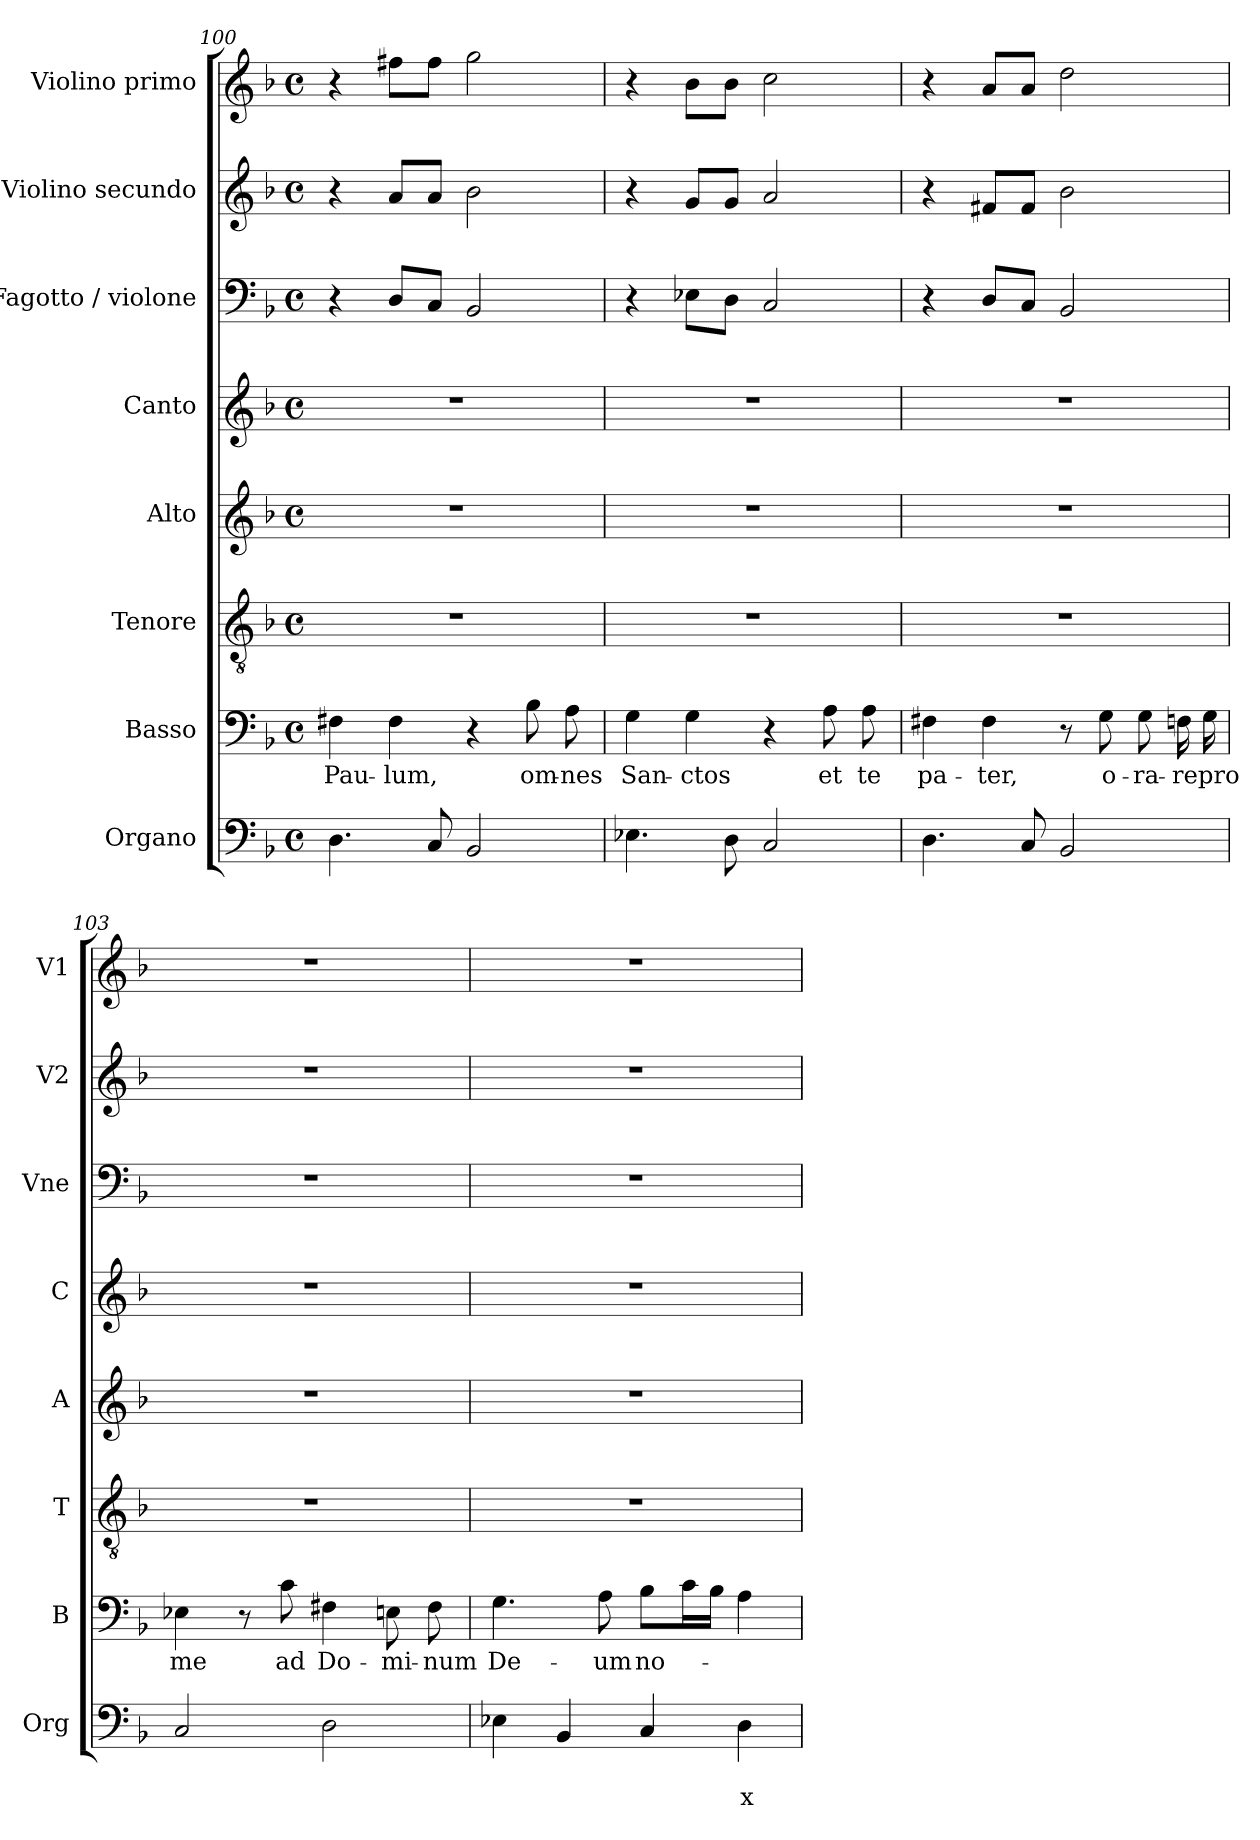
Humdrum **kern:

**kern	**text	**text	**kern	**text	**kern	**kern	**kern	**kern	**kern	**kern
*part8	*part8	*part8	*part7	*part7	*part6	*part5	*part4	*part3	*part2	*part1
*staff8	*staff8	*staff8	*staff7	*staff7	*staff6	*staff5	*staff4	*staff3	*staff2	*staff1
*I"Organo	*	*	*I"Basso	*	*I"Tenore	*I"Alto	*I"Canto	*I"Fagotto / violone	*I"Violino secundo	*I"Violino primo
*I'Org	*	*	*I'B	*	*I'T	*I'A	*I'C	*I'Vne	*I'V2	*I'V1
!!LO:PB:g=z
*clefF4	*	*	*clefF4	*	*clefGv2	*clefG2	*clefG2	*clefF4	*clefG2	*clefG2
*k[b-]	*	*	*k[b-]	*	*k[b-]	*k[b-]	*k[b-]	*k[b-]	*k[b-]	*k[b-]
*F:	*	*	*F:	*	*F:	*F:	*F:	*F:	*F:	*F:
*M4/4	*	*	*M4/4	*	*M4/4	*M4/4	*M4/4	*M4/4	*M4/4	*M4/4
*met(c)	*	*	*met(c)	*	*met(c)	*met(c)	*met(c)	*met(c)	*met(c)	*met(c)
=100	=100	=100	=100	=100	=100	=100	=100	=100	=100	=100
!	!	!	!	!LO:LY:b	!	!	!	!	!	!
4.D\	.	.	4F#X\	Pau-	1r	1r	1r	4r	4r	4r
!	!	!	!	!LO:LY:b	!	!	!	!	!	!
.	.	.	4F#\	-lum,	.	.	.	8D/L	8a/L	8ff#X\L
8C/	.	.	.	.	.	.	.	8C/J	8a/J	8ff#\J
2BB-/	.	.	4r	.	.	.	.	2BB-/	2b-\	2gg\
!	!	!	!	!LO:LY:b	!	!	!	!	!	!
.	.	.	8B-\	om-	.	.	.	.	.	.
!	!	!	!	!LO:LY:b	!	!	!	!	!	!
.	.	.	8A\	-nes	.	.	.	.	.	.
=101	=101	=101	=101	=101	=101	=101	=101	=101	=101	=101
!	!	!	!	!LO:LY:b	!	!	!	!	!	!
4.E-X\	.	.	4G\	San-	1r	1r	1r	4r	4r	4r
!	!	!	!	!LO:LY:b	!	!	!	!	!	!
.	.	.	4G\	-ctos	.	.	.	8E-X\L	8g/L	8b-\L
8D\	.	.	.	.	.	.	.	8D\J	8g/J	8b-\J
2C/	.	.	4r	.	.	.	.	2C/	2a/	2cc\
!	!	!	!	!LO:LY:b	!	!	!	!	!	!
.	.	.	8A\	et	.	.	.	.	.	.
!	!	!	!	!LO:LY:b	!	!	!	!	!	!
.	.	.	8A\	te	.	.	.	.	.	.
=102	=102	=102	=102	=102	=102	=102	=102	=102	=102	=102
!	!	!	!	!LO:LY:b	!	!	!	!	!	!
4.D\	.	.	4F#X\	pa-	1r	1r	1r	4r	4r	4r
!	!	!	!	!LO:LY:b	!	!	!	!	!	!
.	.	.	4F#\	-ter,	.	.	.	8D/L	8f#X/L	8a/L
8C/	.	.	.	.	.	.	.	8C/J	8f#/J	8a/J
2BB-/	.	.	8r	.	.	.	.	2BB-/	2b-\	2dd\
!	!	!	!	!LO:LY:b	!	!	!	!	!	!
.	.	.	8G\	o-	.	.	.	.	.	.
!	!	!	!	!LO:LY:b	!	!	!	!	!	!
.	.	.	8G\	-ra-	.	.	.	.	.	.
!	!	!	!	!LO:LY:b	!	!	!	!	!	!
.	.	.	16Fn\	-re	.	.	.	.	.	.
!	!	!	!	!LO:LY:b	!	!	!	!	!	!
.	.	.	16G\	pro	.	.	.	.	.	.
=103	=103	=103	=103	=103	=103	=103	=103	=103	=103	=103
!	!	!	!	!LO:LY:b	!	!	!	!	!	!
2C/	.	.	4E-X\	me	1r	1r	1r	1r	1r	1r
.	.	.	8r	.	.	.	.	.	.	.
!	!	!	!	!LO:LY:b	!	!	!	!	!	!
.	.	.	8c\	ad	.	.	.	.	.	.
!	!	!	!	!LO:LY:b	!	!	!	!	!	!
2D\	.	.	4F#X\	Do-	.	.	.	.	.	.
!	!	!	!	!LO:LY:b	!	!	!	!	!	!
.	.	.	8En\	-mi-	.	.	.	.	.	.
!	!	!	!	!LO:LY:b	!	!	!	!	!	!
.	.	.	8F#\	-num	.	.	.	.	.	.
!!LO:LB:g=z
=104	=104	=104	=104	=104	=104	=104	=104	=104	=104	=104
!	!	!	!	!LO:LY:b	!	!	!	!	!	!
4E-X\	.	.	4.G\	De-	1r	1r	1r	1r	1r	1r
4BB-/	.	.	.	.	.	.	.	.	.	.
!	!	!	!	!LO:LY:b	!	!	!	!	!	!
.	.	.	8A\	-um	.	.	.	.	.	.
!	!	!	!	!LO:LY:b	!	!	!	!	!	!
4C/	.	.	8B-\L	no-	.	.	.	.	.	.
.	.	.	16c\L	.	.	.	.	.	.	.
.	.	.	16B-\JJ	.	.	.	.	.	.	.
!	!	!LO:LY:b	!	!	!	!	!	!	!	!
4D\	.	x	4A\	.	.	.	.	.	.	.
=	=	=	=	=	=	=	=	=	=	=
*-	*-	*-	*-	*-	*-	*-	*-	*-	*-	*-
